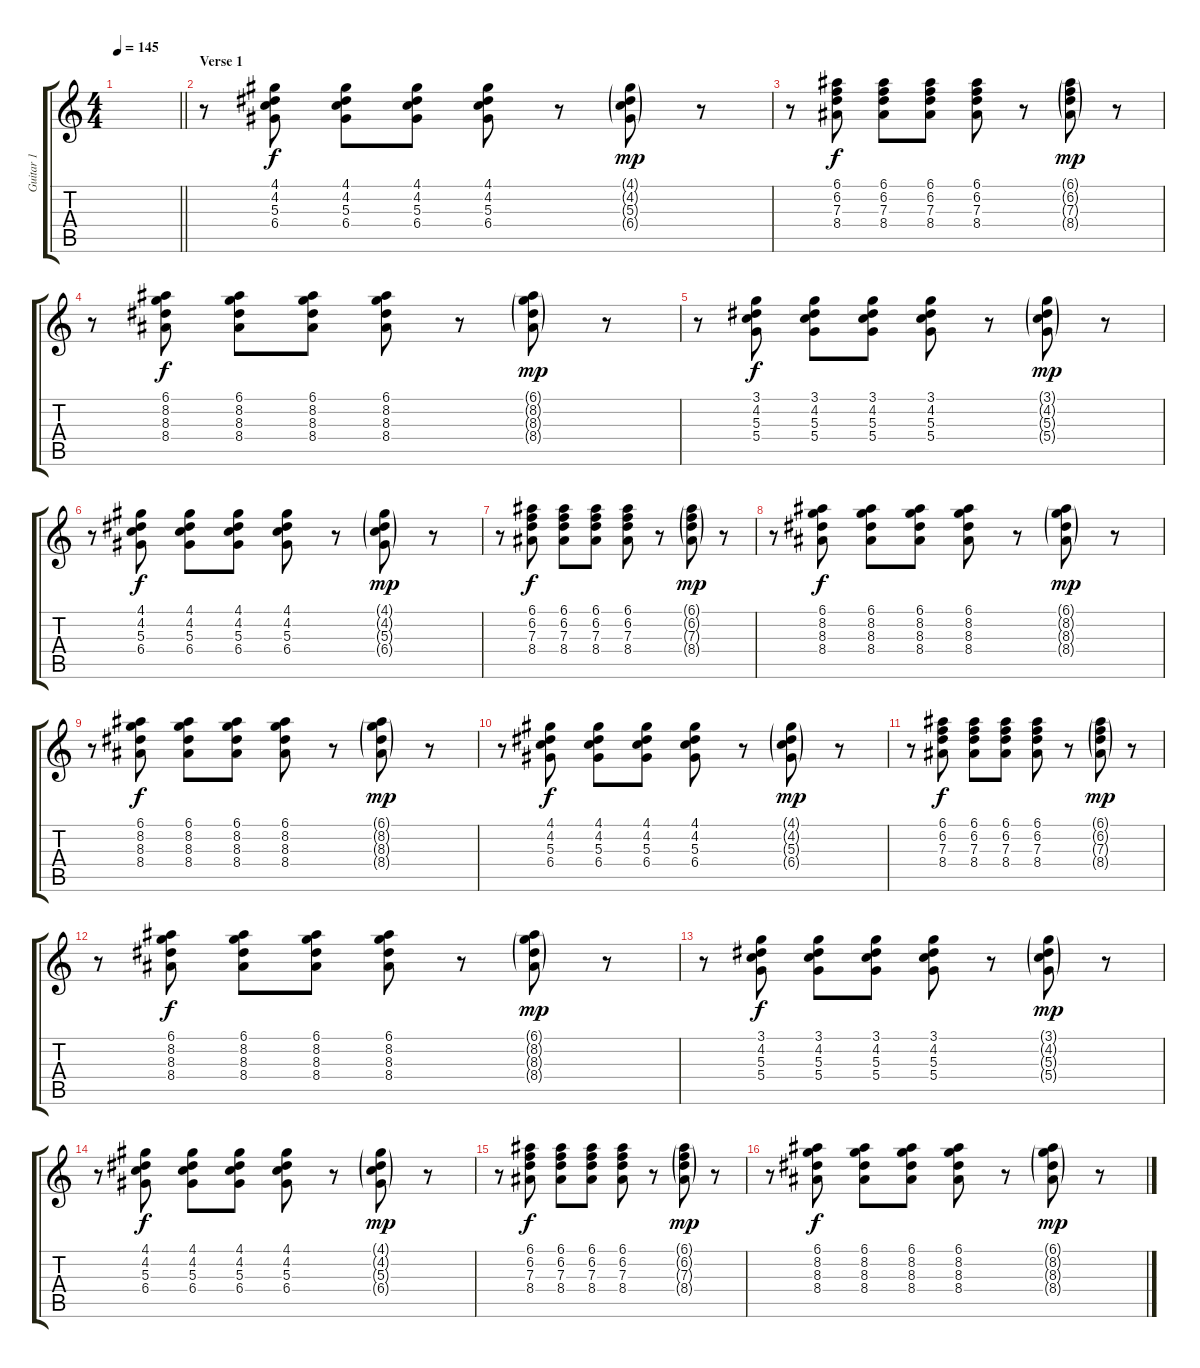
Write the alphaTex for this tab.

\track ("Guitar 1" "Guitar 1") {instrument electricguitarclean}
\staff {score tabs}
\tuning (E4 B3 G3 D3 A2 E2) {hide}
\ts (4 4)
\tempo 145
\clef g2
\barLineRight lightlight
\ks c
|
\section ("" "Verse 1")
r.8{volume 9} (4.1 4.2 5.3 6.4).8{dy f} (4.1 4.2 5.3 6.4).8 (4.1 4.2 5.3 6.4).8 (4.1 4.2 5.3 6.4).8 r.8 (4.1{g} 4.2{g} 5.3{g} 6.4{g}).8{dy mp} r.8 |
r.8 (6.1 6.2 7.3 8.4).8{dy f} (6.1 6.2 7.3 8.4).8 (6.1 6.2 7.3 8.4).8 (6.1 6.2 7.3 8.4).8 r.8 (6.1{g} 6.2{g} 7.3{g} 8.4{g}).8{dy mp} r.8 |
r.8 (6.1 8.2 8.3 8.4).8{dy f} (6.1 8.2 8.3 8.4).8 (6.1 8.2 8.3 8.4).8 (6.1 8.2 8.3 8.4).8 r.8 (6.1{g} 8.2{g} 8.3{g} 8.4{g}).8{dy mp} r.8 |
r.8 (3.1 4.2 5.3 5.4).8{dy f} (3.1 4.2 5.3 5.4).8 (3.1 4.2 5.3 5.4).8 (3.1 4.2 5.3 5.4).8 r.8 (3.1{g} 4.2{g} 5.3{g} 5.4{g}).8{dy mp} r.8 |
r.8 (4.1 4.2 5.3 6.4).8{dy f} (4.1 4.2 5.3 6.4).8 (4.1 4.2 5.3 6.4).8 (4.1 4.2 5.3 6.4).8 r.8 (4.1{g} 4.2{g} 5.3{g} 6.4{g}).8{dy mp} r.8 |
r.8 (6.1 6.2 7.3 8.4).8{dy f} (6.1 6.2 7.3 8.4).8 (6.1 6.2 7.3 8.4).8 (6.1 6.2 7.3 8.4).8 r.8 (6.1{g} 6.2{g} 7.3{g} 8.4{g}).8{dy mp} r.8 |
r.8 (6.1 8.2 8.3 8.4).8{dy f} (6.1 8.2 8.3 8.4).8 (6.1 8.2 8.3 8.4).8 (6.1 8.2 8.3 8.4).8 r.8 (6.1{g} 8.2{g} 8.3{g} 8.4{g}).8{dy mp} r.8 |
r.8 (6.1 8.2 8.3 8.4).8{dy f} (6.1 8.2 8.3 8.4).8 (6.1 8.2 8.3 8.4).8 (6.1 8.2 8.3 8.4).8 r.8 (6.1{g} 8.2{g} 8.3{g} 8.4{g}).8{dy mp} r.8 |
r.8 (4.1 4.2 5.3 6.4).8{dy f} (4.1 4.2 5.3 6.4).8 (4.1 4.2 5.3 6.4).8 (4.1 4.2 5.3 6.4).8 r.8 (4.1{g} 4.2{g} 5.3{g} 6.4{g}).8{dy mp} r.8 |
r.8 (6.1 6.2 7.3 8.4).8{dy f} (6.1 6.2 7.3 8.4).8 (6.1 6.2 7.3 8.4).8 (6.1 6.2 7.3 8.4).8 r.8 (6.1{g} 6.2{g} 7.3{g} 8.4{g}).8{dy mp} r.8 |
r.8 (6.1 8.2 8.3 8.4).8{dy f} (6.1 8.2 8.3 8.4).8 (6.1 8.2 8.3 8.4).8 (6.1 8.2 8.3 8.4).8 r.8 (6.1{g} 8.2{g} 8.3{g} 8.4{g}).8{dy mp} r.8 |
r.8 (3.1 4.2 5.3 5.4).8{dy f} (3.1 4.2 5.3 5.4).8 (3.1 4.2 5.3 5.4).8 (3.1 4.2 5.3 5.4).8 r.8 (3.1{g} 4.2{g} 5.3{g} 5.4{g}).8{dy mp} r.8 |
r.8 (4.1 4.2 5.3 6.4).8{dy f} (4.1 4.2 5.3 6.4).8 (4.1 4.2 5.3 6.4).8 (4.1 4.2 5.3 6.4).8 r.8 (4.1{g} 4.2{g} 5.3{g} 6.4{g}).8{dy mp} r.8 |
r.8 (6.1 6.2 7.3 8.4).8{dy f} (6.1 6.2 7.3 8.4).8 (6.1 6.2 7.3 8.4).8 (6.1 6.2 7.3 8.4).8 r.8 (6.1{g} 6.2{g} 7.3{g} 8.4{g}).8{dy mp} r.8 |
r.8 (6.1 8.2 8.3 8.4).8{dy f} (6.1 8.2 8.3 8.4).8 (6.1 8.2 8.3 8.4).8 (6.1 8.2 8.3 8.4).8 r.8 (6.1{g} 8.2{g} 8.3{g} 8.4{g}).8{dy mp} r.8
